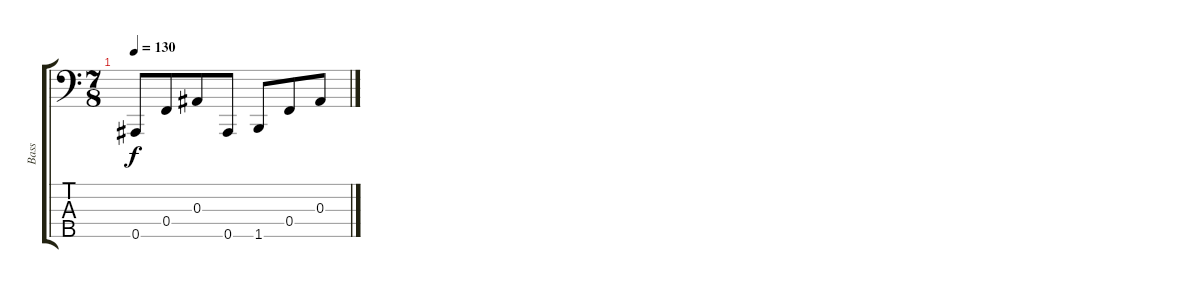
\track ("Bass" "Bass") {instrument electricbassfinger}
\staff {score tabs}
\tuning (G2 Eb2 Bb1 F1 Bb0) {hide}
\ts (7 8)
\tempo 130
\clef f4
\ks c
0.5.8{dy f} 0.4.8 0.3.8 0.5.8 1.5.8 0.4.8 0.3.8
